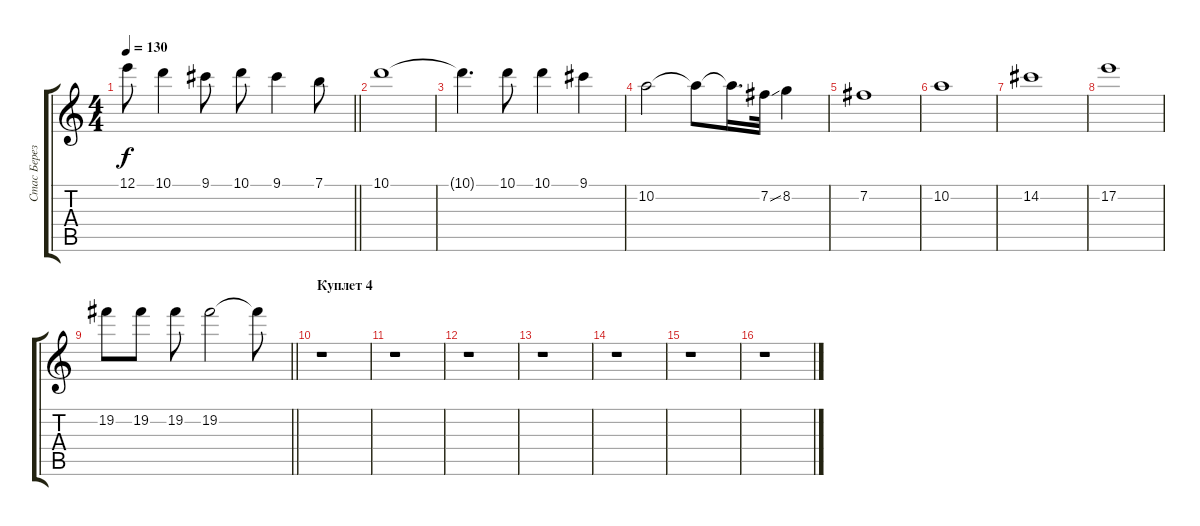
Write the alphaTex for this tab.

\track ("Стас Березовский" "Стас Берез") {instrument electricguitarjazz}
\staff {score tabs}
\tuning (E4 B3 G3 D3 A2 E2) {hide}
\ts (4 4)
\tempo 130
\clef g2
\barLineRight lightlight
\ks c
12.1.8{dy f} 10.1.4 9.1.8 10.1.8 9.1.4 7.1.8 |
10.1.1 |
10.1{t}.4{d} 10.1.8 10.1.4 9.1.4 |
10.2.2 10.2{t}.8 10.2{t}.16{d} 7.2{ss}.32 8.2.4 |
7.2.1 |
10.2.1 |
14.2.1 |
17.2.1 |
\barLineRight lightlight
19.2.8 19.2.8 19.2.8 19.2.2 19.2{t}.8 |
\section ("" "Куплет 4")
r.1 |
r.1 |
r.1 |
r.1 |
r.1 |
r.1 |
r.1
